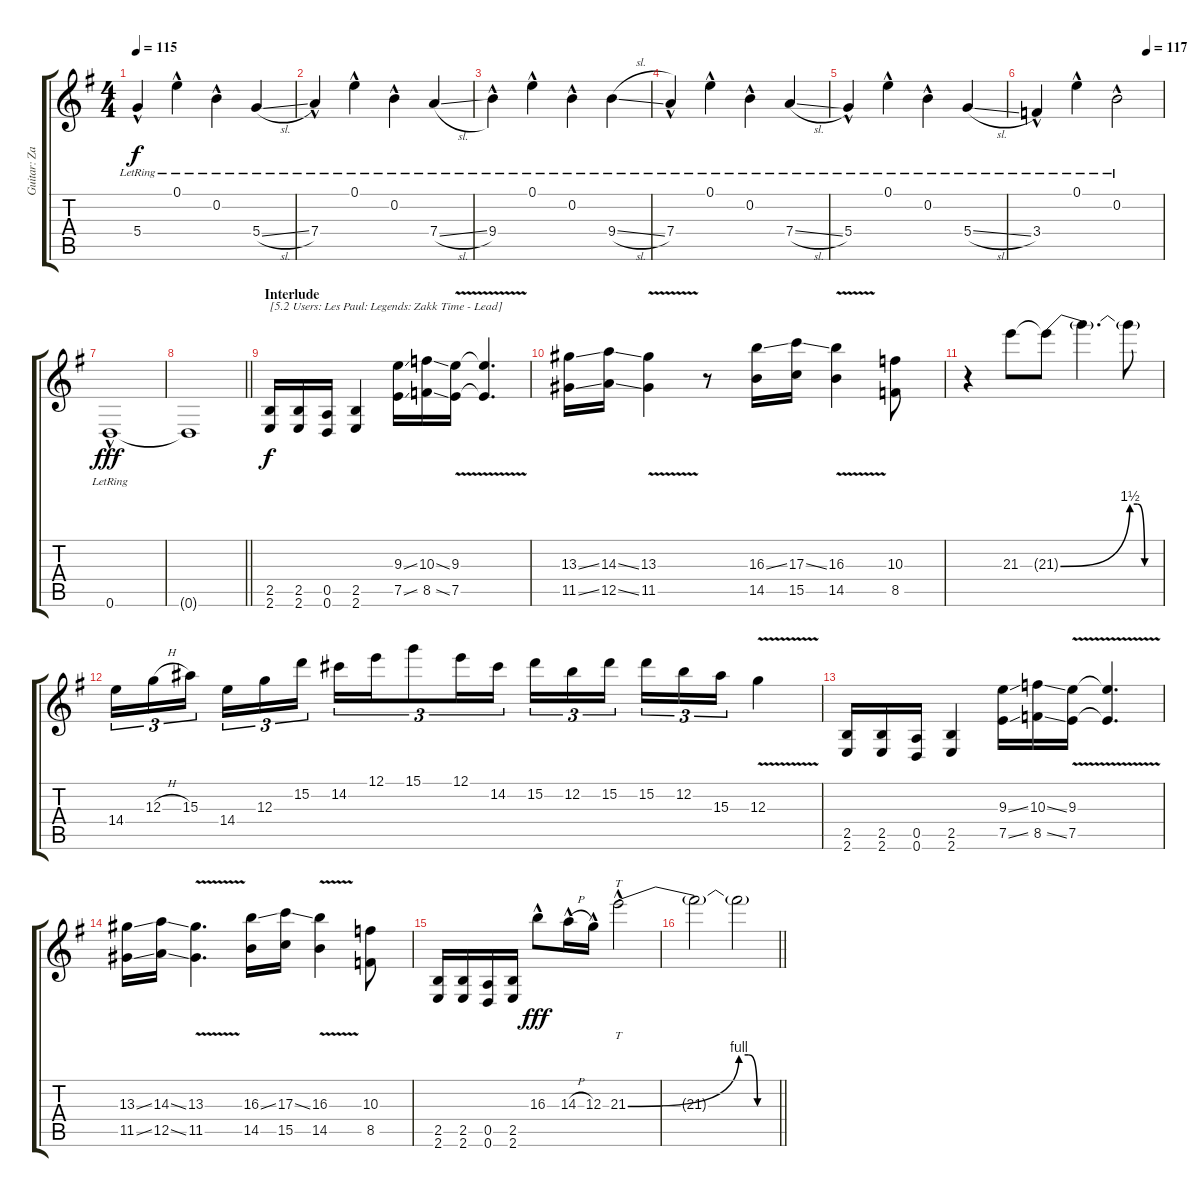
\track ("Guitar: Zakk" "Guitar: Za") {instrument overdrivenguitar}
\staff {score tabs}
\tuning (E4 B3 G3 D3 A2 D2) {hide}
\ts (4 4)
\tempo 115
\clef g2
\ks g
5.4{hac lr}.4{dy f} 0.1{hac lr}.4 0.2{hac lr}.4 5.4{sl lr}.4 |
7.4{hac lr}.4 0.1{hac lr}.4 0.2{hac lr}.4 7.4{sl lr}.4 |
9.4{hac lr}.4 0.1{hac lr}.4 0.2{hac lr}.4 9.4{sl lr}.4 |
7.4{hac lr}.4 0.1{hac lr}.4 0.2{hac lr}.4 7.4{sl lr}.4 |
5.4{hac lr}.4 0.1{hac lr}.4 0.2{hac lr}.4 5.4{sl lr}.4 |
\tempo (117 0.875)
3.4{hac lr}.4 0.1{hac lr}.4 0.2{hac lr}.2 |
0.6{hac lr}.1{dy fff} |
\barLineRight lightlight
0.6{t}.1 |
\section ("" "Interlude")
(2.5 2.6).16{txt "[5.2 Users: Les Paul: Legends: Zakk Time - Lead]" dy f volume 16 instrument overdrivenguitar} (2.5 2.6).16 (0.5 0.6).16 (2.5 2.6).4 (9.3{ss} 7.5{ss}).16{beam merge} (10.3{ss} 8.5{ss}).16 (9.3{v} 7.5{v}).16 (9.3{t} 7.5{t}).4{d} |
(13.3{ss} 11.5{ss}).16 (14.3{ss} 12.5{ss}).16 (13.3{v} 11.5{v}).4 r.8 (16.3{ss} 14.5).16 (17.3{ss} 15.5).16 (16.3{v} 14.5{v}).4 (10.3 8.5).8 |
r.4 21.3.8 21.3{be (bend 0 0 60 6) t}.8 21.3{t}.4{d} 21.3{be (custom 0 6 15 6 30 0 60 0) t}.8 |
14.4.16{tu (3 2)} 12.3{h}.16{tu (3 2)} 15.3.16{tu (3 2) beam splitsecondary} 14.4.16{tu (3 2)} 12.3.16{tu (3 2)} 15.2.16{tu (3 2)} 14.2.16{tu (3 2)} 12.1.16{tu (3 2)} 15.1.8{tu (3 2)} 12.1.16{tu (3 2)} 14.2.16{tu (3 2)} 15.2.16{tu (3 2)} 12.2.16{tu (3 2)} 15.2.16{tu (3 2) beam splitsecondary} 15.2.16{tu (3 2)} 12.2.16{tu (3 2)} 15.3.16{tu (3 2)} 12.3{v}.4 |
(2.5 2.6).16 (2.5 2.6).16 (0.5 0.6).16 (2.5 2.6).4 (9.3{ss} 7.5{ss}).16{beam merge} (10.3{ss} 8.5{ss}).16 (9.3{v} 7.5{v}).16 (9.3{t} 7.5{t}).4{d} |
(13.3{ss} 11.5{ss}).16 (14.3{ss} 12.5{ss}).16 (13.3{v} 11.5{v}).4{d} (16.3{ss} 14.5).16 (17.3{ss} 15.5).16 (16.3{v} 14.5{v}).4 (10.3 8.5).8 |
(2.5 2.6).16 (2.5 2.6).16 (0.5 0.6).16 (2.5 2.6).16 16.3{hac}.8{dy fff} 14.3{h hac}.16 12.3{hac}.16 21.3{be (bend 0 0 60 4) hac}.2{tt} |
\barLineRight lightlight
21.3{t}.2 21.3{be (custom 0 4 15 4 30 0 60 0) t}.2
